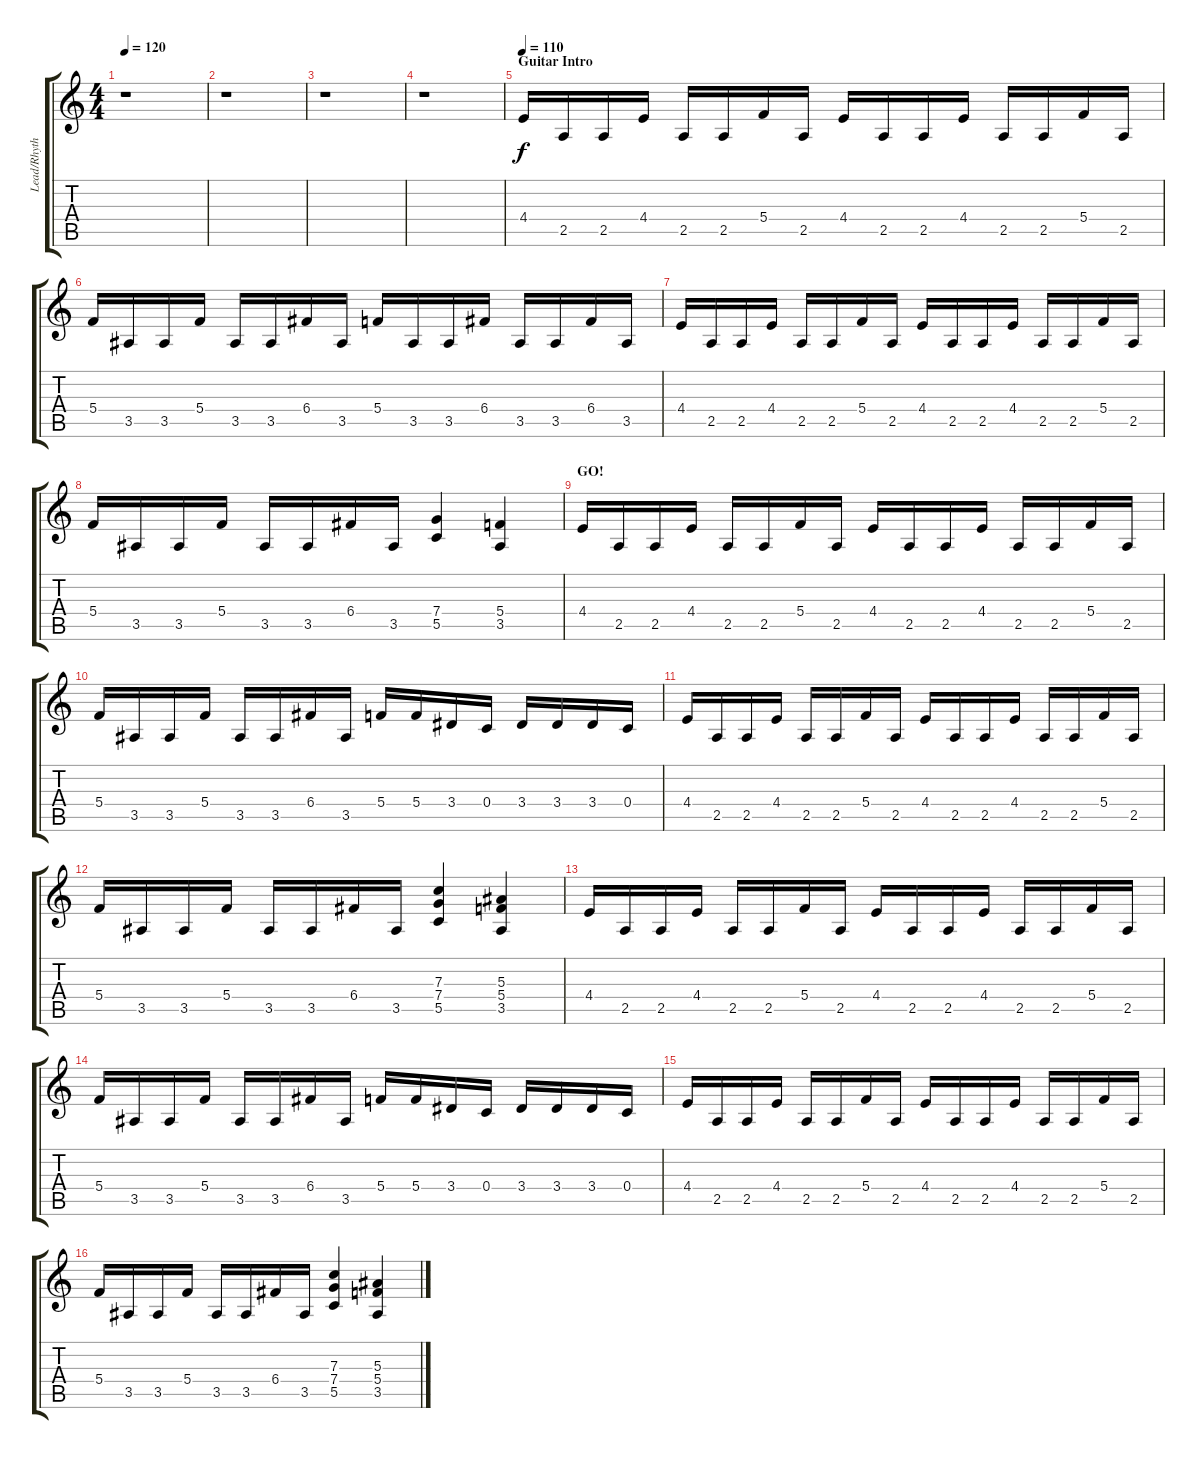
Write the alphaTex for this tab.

\track ("Lead/Rhythm" "Lead/Rhyth") {instrument distortionguitar}
\staff {score tabs}
\tuning (D4 A3 F3 C3 G2 D2) {hide}
\ts (4 4)
\tempo 120
\clef g2
\ks c
r.1{dy f} |
r.1 |
r.1 |
r.1 |
\section ("" "Guitar Intro")
\tempo 110
4.4.16 2.5.16 2.5.16 4.4.16 2.5.16 2.5.16 5.4.16 2.5.16 4.4.16 2.5.16 2.5.16 4.4.16 2.5.16 2.5.16 5.4.16 2.5.16 |
5.4.16 3.5.16 3.5.16 5.4.16 3.5.16 3.5.16 6.4.16 3.5.16 5.4.16 3.5.16 3.5.16 6.4.16 3.5.16 3.5.16 6.4.16 3.5.16 |
4.4.16 2.5.16 2.5.16 4.4.16 2.5.16 2.5.16 5.4.16 2.5.16 4.4.16 2.5.16 2.5.16 4.4.16 2.5.16 2.5.16 5.4.16 2.5.16 |
5.4.16 3.5.16 3.5.16 5.4.16 3.5.16 3.5.16 6.4.16 3.5.16 (7.4 5.5).4 (5.4 3.5).4 |
\section ("" "GO!")
4.4.16 2.5.16 2.5.16 4.4.16 2.5.16 2.5.16 5.4.16 2.5.16 4.4.16 2.5.16 2.5.16 4.4.16 2.5.16 2.5.16 5.4.16 2.5.16 |
5.4.16 3.5.16 3.5.16 5.4.16 3.5.16 3.5.16 6.4.16 3.5.16 5.4.16 5.4.16 3.4.16 0.4.16 3.4.16 3.4.16 3.4.16 0.4.16 |
4.4.16 2.5.16 2.5.16 4.4.16 2.5.16 2.5.16 5.4.16 2.5.16 4.4.16 2.5.16 2.5.16 4.4.16 2.5.16 2.5.16 5.4.16 2.5.16 |
5.4.16 3.5.16 3.5.16 5.4.16 3.5.16 3.5.16 6.4.16 3.5.16 (7.3 7.4 5.5).4 (5.3 5.4 3.5).4 |
4.4.16 2.5.16 2.5.16 4.4.16 2.5.16 2.5.16 5.4.16 2.5.16 4.4.16 2.5.16 2.5.16 4.4.16 2.5.16 2.5.16 5.4.16 2.5.16 |
5.4.16 3.5.16 3.5.16 5.4.16 3.5.16 3.5.16 6.4.16 3.5.16 5.4.16 5.4.16 3.4.16 0.4.16 3.4.16 3.4.16 3.4.16 0.4.16 |
4.4.16 2.5.16 2.5.16 4.4.16 2.5.16 2.5.16 5.4.16 2.5.16 4.4.16 2.5.16 2.5.16 4.4.16 2.5.16 2.5.16 5.4.16 2.5.16 |
5.4.16 3.5.16 3.5.16 5.4.16 3.5.16 3.5.16 6.4.16 3.5.16 (7.3 7.4 5.5).4 (5.3 5.4 3.5).4
